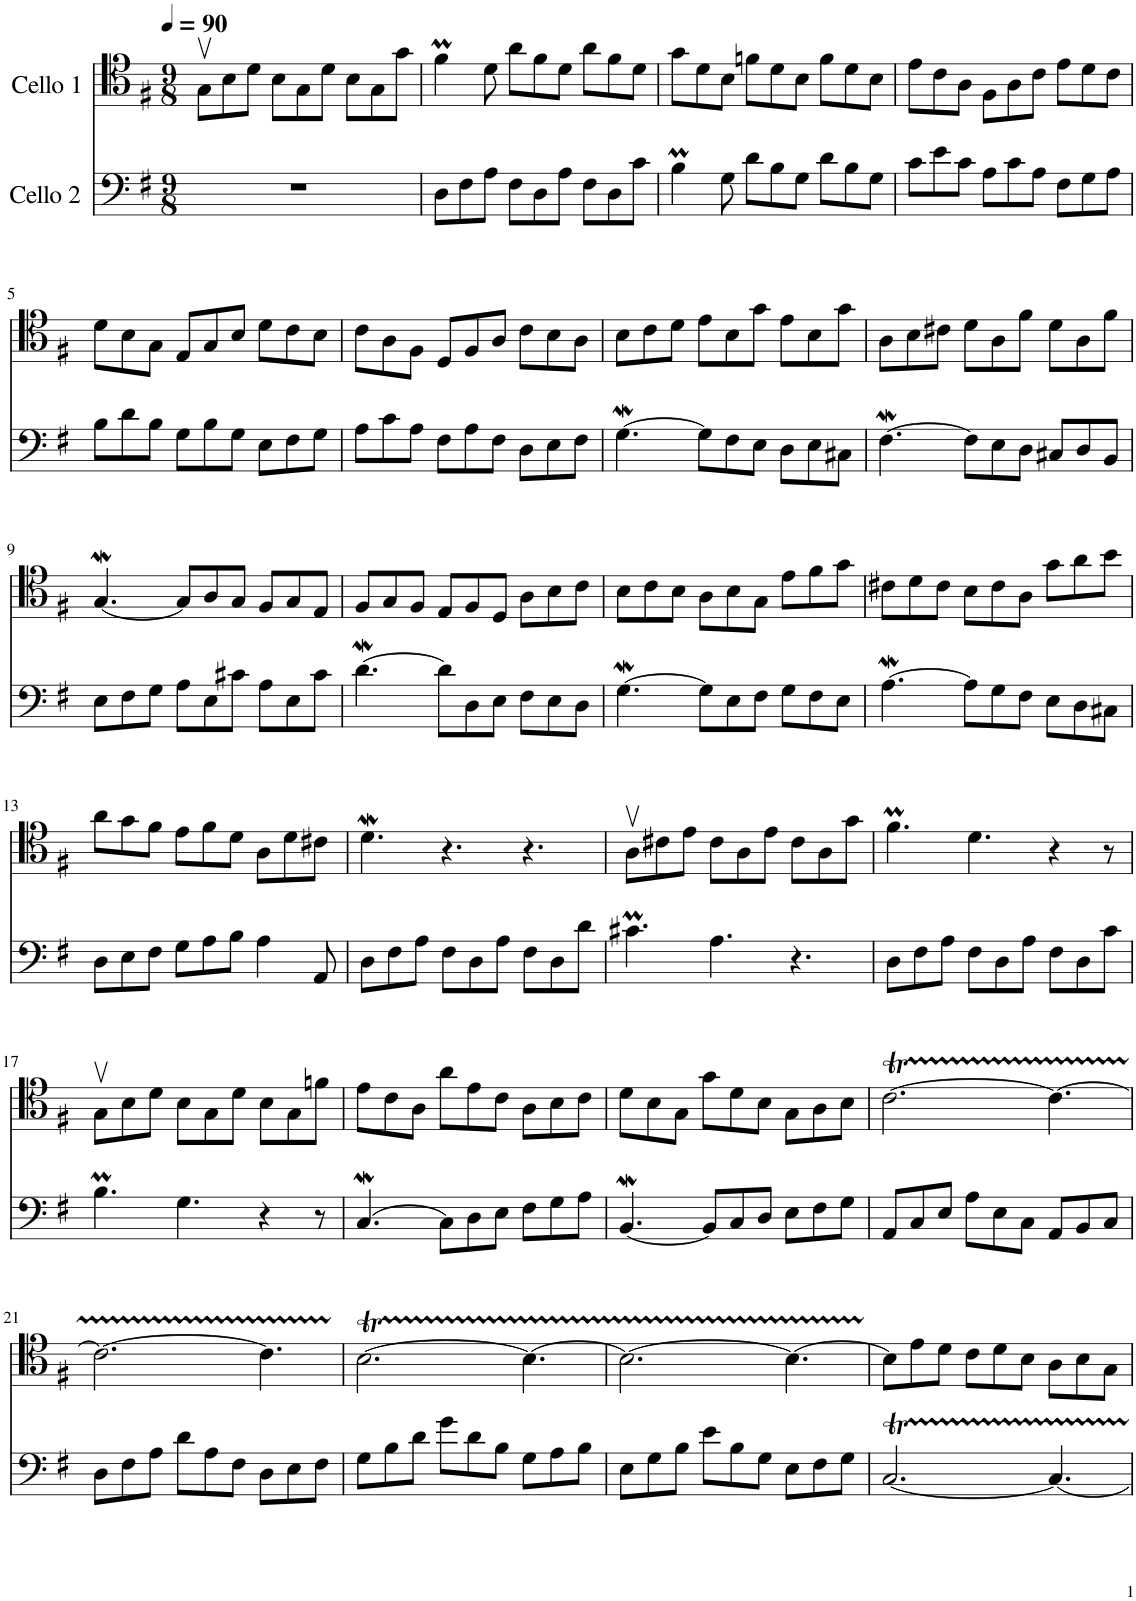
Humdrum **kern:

**kern	**kern
*part2	*part1
*staff2	*staff1
*I"Cello 2	*I"Cello 1
*clefF4	*clefC4
*k[f#]	*k[f#]
*M9/8	*M9/8
*MM90	*MM90
=1	=1
8%9r	8Gv\L
.	8B\
.	8d\J
.	8B\L
.	8G\
.	8d\J
.	8B\L
.	8G\
.	8g\J
=2	=2
8D\L	4f#m\
8F#\	.
8A\J	8d\
8F#\L	8a\L
8D\	8f#\
8A\J	8d\J
8F#\L	8a\L
8D\	8f#\
8c\J	8d\J
=3	=3
4Bm\	8g\L
.	8d\
8G\	8B\J
8d\L	8fn\L
8B\	8d\
8G\J	8B\J
8d\L	8f\L
8B\	8d\
8G\J	8B\J
=4	=4
8c\L	8e\L
8e\	8c\
8c\J	8A\J
8A\L	8F#\L
8c\	8A\
8A\J	8c\J
8F#\L	8e\L
8G\	8d\
8A\J	8c\J
!!LO:LB:g=z
=5	=5
8B\L	8d\L
8d\	8B\
8B\J	8G\J
8G\L	8E/L
8B\	8G/
8G\J	8B/J
8E\L	8d\L
8F#\	8c\
8G\J	8B\J
=6	=6
8A\L	8c\L
8c\	8A\
8A\J	8F#\J
8F#\L	8D/L
8A\	8F#/
8F#\J	8A/J
8D\L	8c\L
8E\	8B\
8F#\J	8A\J
=7	=7
[4.Gw\	8B\L
.	8c\
.	8d\J
8G\L]	8e\L
8F#\	8B\
8E\J	8g\J
8D\L	8e\L
8E\	8B\
8C#X\J	8g\J
=8	=8
[4.F#W\	8A\L
.	8B\
.	8c#X\J
8F#\L]	8d\L
8E\	8A\
8D\J	8f#\J
8C#X/L	8d\L
8D/	8A\
8BB/J	8f#\J
!!LO:LB:g=z
=9	=9
8E\L	[4.Gw/
8F#\	.
8G\J	.
8A\L	8G/L]
8E\	8A/
8c#X\J	8G/J
8A\L	8F#/L
8E\	8G/
8c#\J	8E/J
=10	=10
[4.dW\	8F#/L
.	8G/
.	8F#/J
8d\L]	8E/L
8D\	8F#/
8E\J	8D/J
8F#\L	8A\L
8E\	8B\
8D\J	8c\J
=11	=11
[4.Gw\	8B\L
.	8c\
.	8B\J
8G\L]	8A\L
8E\	8B\
8F#\J	8G\J
8G\L	8e\L
8F#\	8f#\
8E\J	8g\J
=12	=12
[4.AW\	8c#X\L
.	8d\
.	8c#\J
8A\L]	8B\L
8G\	8c#\
8F#\J	8A\J
8E\L	8g\L
8D\	8a\
8C#X\J	8b\J
!!LO:LB:g=z
=13	=13
8D\L	8a\L
8E\	8g\
8F#\J	8f#\J
8G\L	8e\L
8A\	8f#\
8B\J	8d\J
4A\	8A\L
.	8d\
8AA/	8c#X\J
=14	=14
8D\L	4.dW\
8F#\	.
8A\J	.
8F#\L	4.r
8D\	.
8A\J	.
8F#\L	4.r
8D\	.
8d\J	.
=15	=15
4.c#Xm\	8Av\L
.	8c#X\
.	8e\J
4.A\	8c#\L
.	8A\
.	8e\J
4.r	8c#\L
.	8A\
.	8g\J
=16	=16
8D\L	4.f#m\
8F#\	.
8A\J	.
8F#\L	4.d\
8D\	.
8A\J	.
8F#\L	4r
8D\	.
8c\J	8r
!!LO:LB:g=z
=17	=17
4.Bm\	8Gv\L
.	8B\
.	8d\J
4.G\	8B\L
.	8G\
.	8d\J
4r	8B\L
.	8G\
8r	8fn\J
=18	=18
[4.Cw/	8e\L
.	8c\
.	8A\J
8C\L]	8a\L
8D\	8e\
8E\J	8c\J
8F#\L	8A\L
8G\	8B\
8A\J	8c\J
=19	=19
[4.BBW/	8d\L
.	8B\
.	8G\J
8BB/L]	8g\L
8C/	8d\
8D/J	8B\J
8E\L	8G\L
8F#\	8A\
8G\J	8B\J
=20	=20
8AA/L	[2.cT\
8C/	.
8E/J	.
8A\L	.
8E\	.
8C\J	.
8AA/L	4.c\_
8BB/	.
8C/J	.
!!LO:LB:g=z
=21	=21
8D\L	2.c\_
8F#\	.
8A\J	.
8d\L	.
8A\	.
8F#\J	.
8D\L	4.cTTT\]
8E\	.
8F#\J	.
=22	=22
8G\L	[2.Bt\
8B\	.
8d\J	.
8g\L	.
8d\	.
8B\J	.
8G\L	4.B\_
8A\	.
8B\J	.
=23	=23
8E\L	2.B\_
8G\	.
8B\J	.
8e\L	.
8B\	.
8G\J	.
8E\L	4.BTTT\_
8F#\	.
8G\J	.
=24	=24
[2.CT/	8B\L]
.	8e\
.	8d\J
.	8c\L
.	8d\
.	8B\J
4.C/_	8A\L
.	8B\
.	8G\J
=	=
*-	*-
